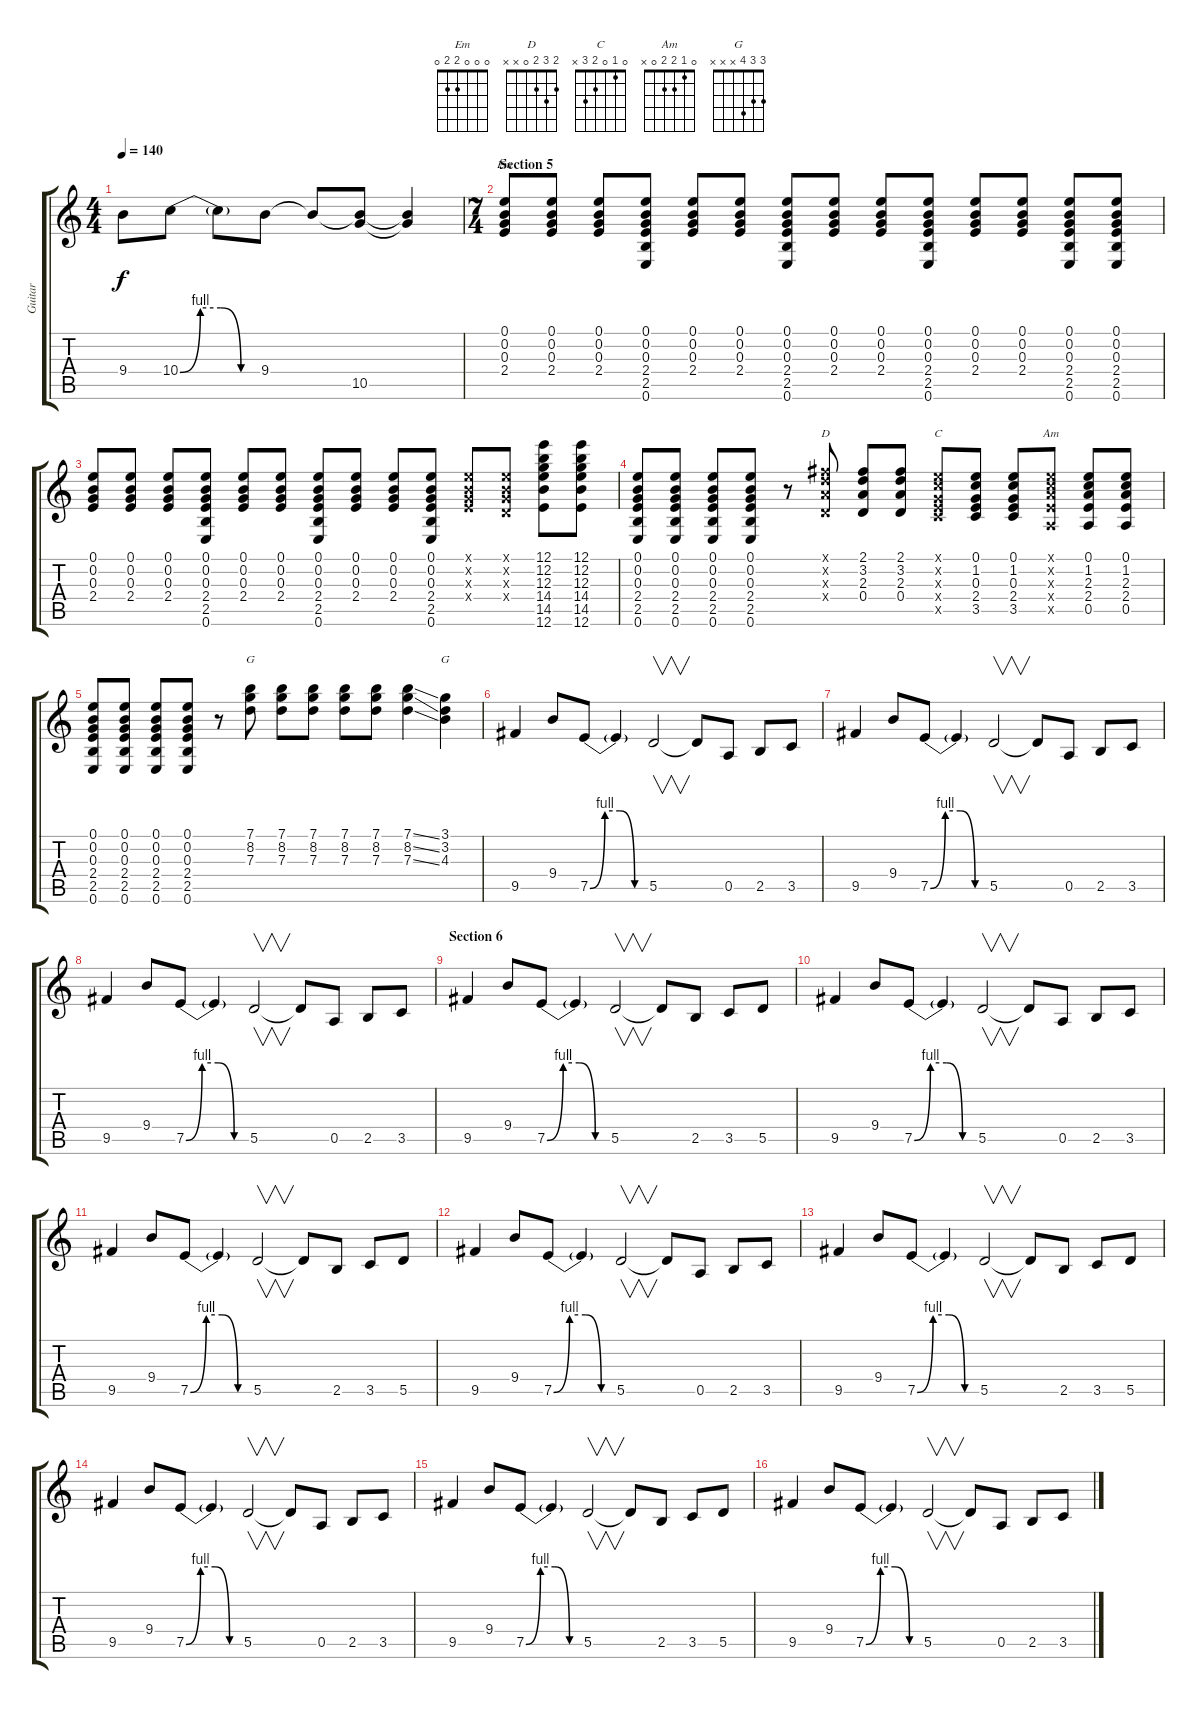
\track ("Guitar" "Guitar") {instrument overdrivenguitar}
\staff {score tabs}
\tuning (E4 B3 G3 D3 A2 E2) {hide}
\chord ("Em" 0 0 0 2 2 0)
\chord ("D" 2 3 2 0 x x)
\chord ("C" 0 1 0 2 3 x)
\chord ("Am" 0 1 2 2 0 x)
\chord ("G" 7 8 7 x x x) {firstfret 5}
\chord ("G" 3 3 4 x x x)
\ts (4 4)
\tempo 140
\clef g2
\ks c
9.4{t}.8{dy f} 10.4{be (custom 0 0 15 4 30 4 45 0 60 0)}.8 10.4{t}.8 9.4.8 9.4{t}.8 (9.4{t} 10.5).8 (9.4{t} 10.5{t}).4 |
\ts (7 4)
\section ("" "Section 5")
(0.1 0.2 0.3 2.4).8{ch "Em"} (0.1 0.2 0.3 2.4).8 (0.1 0.2 0.3 2.4).8 (0.1 0.2 0.3 2.4 2.5 0.6).8 (0.1 0.2 0.3 2.4).8 (0.1 0.2 0.3 2.4).8 (0.1 0.2 0.3 2.4 2.5 0.6).8 (0.1 0.2 0.3 2.4).8 (0.1 0.2 0.3 2.4).8 (0.1 0.2 0.3 2.4 2.5 0.6).8 (0.1 0.2 0.3 2.4).8 (0.1 0.2 0.3 2.4).8 (0.1 0.2 0.3 2.4 2.5 0.6).8 (0.1 0.2 0.3 2.4 2.5 0.6).8 |
(0.1 0.2 0.3 2.4).8 (0.1 0.2 0.3 2.4).8 (0.1 0.2 0.3 2.4).8 (0.1 0.2 0.3 2.4 2.5 0.6).8 (0.1 0.2 0.3 2.4).8 (0.1 0.2 0.3 2.4).8 (0.1 0.2 0.3 2.4 2.5 0.6).8 (0.1 0.2 0.3 2.4).8 (0.1 0.2 0.3 2.4).8 (0.1 0.2 0.3 2.4 2.5 0.6).8 (0.1{x} 0.2{x} 0.3{x} 2.4{x}).8 (0.1{x} 0.2{x} 0.3{x} 0.4{x}).8 (12.1 12.2 12.3 14.4 14.5 12.6).8 (12.1 12.2 12.3 14.4 14.5 12.6).8 |
(0.1 0.2 0.3 2.4 2.5 0.6).8 (0.1 0.2 0.3 2.4 2.5 0.6).8 (0.1 0.2 0.3 2.4 2.5 0.6).8 (0.1 0.2 0.3 2.4 2.5 0.6).8 r.8 (2.1{x} 3.2{x} 2.3{x} 0.4{x}).8{ch "D"} (2.1 3.2 2.3 0.4).8 (2.1 3.2 2.3 0.4).8 (0.1{x} 1.2{x} 0.3{x} 2.4{x} 3.5{x}).8{ch "C"} (0.1 1.2 0.3 2.4 3.5).8 (0.1 1.2 0.3 2.4 3.5).8 (0.1{x} 1.2{x} 2.3{x} 2.4{x} 0.5{x}).8{ch "Am"} (0.1 1.2 2.3 2.4 0.5).8 (0.1 1.2 2.3 2.4 0.5).8 |
(0.1 0.2 0.3 2.4 2.5 0.6).8 (0.1 0.2 0.3 2.4 2.5 0.6).8 (0.1 0.2 0.3 2.4 2.5 0.6).8 (0.1 0.2 0.3 2.4 2.5 0.6).8 r.8 (7.1 8.2 7.3).8{ch "G"} (7.1 8.2 7.3).8 (7.1 8.2 7.3).8 (7.1 8.2 7.3).8 (7.1 8.2 7.3).8 (7.1{ss} 8.2{ss} 7.3{ss}).4 (3.1 3.2 4.3).4{ch "G"} |
9.5.4 9.4.8 7.5{be (custom 0 0 15 4 30 4 45 0 60 0)}.8 7.5{t}.4 5.5.2{v} 5.5{t}.8 0.5.8 2.5.8 3.5.8 |
9.5.4 9.4.8 7.5{be (custom 0 0 15 4 30 4 45 0 60 0)}.8 7.5{t}.4 5.5.2{v} 5.5{t}.8 0.5.8 2.5.8 3.5.8 |
9.5.4 9.4.8 7.5{be (custom 0 0 15 4 30 4 45 0 60 0)}.8 7.5{t}.4 5.5.2{v} 5.5{t}.8 0.5.8 2.5.8 3.5.8 |
\section ("" "Section 6")
9.5.4 9.4.8 7.5{be (custom 0 0 15 4 30 4 45 0 60 0)}.8 7.5{t}.4 5.5.2{v} 5.5{t}.8 2.5.8 3.5.8 5.5.8 |
9.5.4 9.4.8 7.5{be (custom 0 0 15 4 30 4 45 0 60 0)}.8 7.5{t}.4 5.5.2{v} 5.5{t}.8 0.5.8 2.5.8 3.5.8 |
9.5.4 9.4.8 7.5{be (custom 0 0 15 4 30 4 45 0 60 0)}.8 7.5{t}.4 5.5.2{v} 5.5{t}.8 2.5.8 3.5.8 5.5.8 |
9.5.4 9.4.8 7.5{be (custom 0 0 15 4 30 4 45 0 60 0)}.8 7.5{t}.4 5.5.2{v} 5.5{t}.8 0.5.8 2.5.8 3.5.8 |
9.5.4 9.4.8 7.5{be (custom 0 0 15 4 30 4 45 0 60 0)}.8 7.5{t}.4 5.5.2{v} 5.5{t}.8 2.5.8 3.5.8 5.5.8 |
9.5.4 9.4.8 7.5{be (custom 0 0 15 4 30 4 45 0 60 0)}.8 7.5{t}.4 5.5.2{v} 5.5{t}.8 0.5.8 2.5.8 3.5.8 |
9.5.4 9.4.8 7.5{be (custom 0 0 15 4 30 4 45 0 60 0)}.8 7.5{t}.4 5.5.2{v} 5.5{t}.8 2.5.8 3.5.8 5.5.8 |
9.5.4 9.4.8 7.5{be (custom 0 0 15 4 30 4 45 0 60 0)}.8 7.5{t}.4 5.5.2{v} 5.5{t}.8 0.5.8 2.5.8 3.5.8
